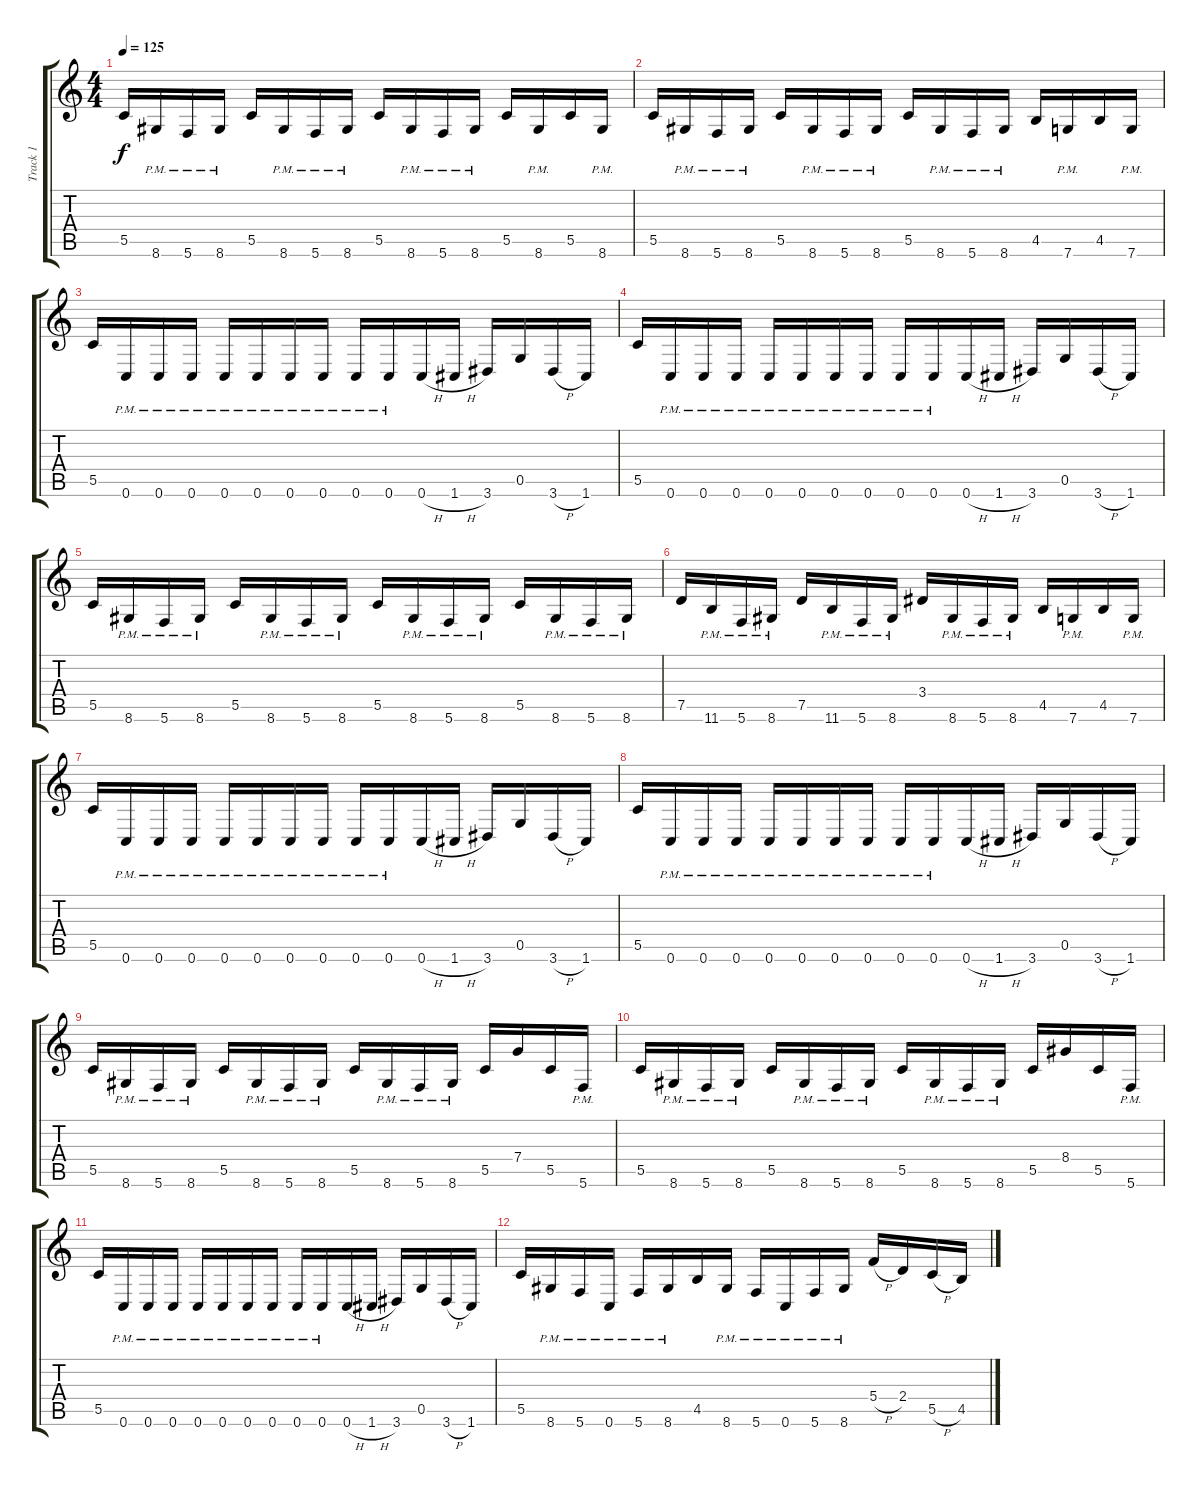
\track ("Track 1" "Track 1") {instrument distortionguitar}
\staff {score tabs}
\tuning (D4 A3 F3 C3 G2 C2) {hide}
\ts (4 4)
\tempo 125
\clef g2
\ks c
5.5.16{dy f} 8.6{pm}.16 5.6{pm}.16 8.6{pm}.16 5.5.16 8.6{pm}.16 5.6{pm}.16 8.6{pm}.16 5.5.16 8.6{pm}.16 5.6{pm}.16 8.6{pm}.16 5.5.16 8.6{pm}.16 5.5.16 8.6{pm}.16 |
5.5.16 8.6{pm}.16 5.6{pm}.16 8.6{pm}.16 5.5.16 8.6{pm}.16 5.6{pm}.16 8.6{pm}.16 5.5.16 8.6{pm}.16 5.6{pm}.16 8.6{pm}.16 4.5.16 7.6{pm}.16 4.5.16 7.6{pm}.16 |
5.5.16 0.6{pm}.16 0.6{pm}.16 0.6{pm}.16 0.6{pm}.16 0.6{pm}.16 0.6{pm}.16 0.6{pm}.16 0.6{pm}.16 0.6{pm}.16 0.6{h}.16 1.6{h}.16 3.6.16 0.5.16 3.6{h}.16 1.6.16 |
5.5.16 0.6{pm}.16 0.6{pm}.16 0.6{pm}.16 0.6{pm}.16 0.6{pm}.16 0.6{pm}.16 0.6{pm}.16 0.6{pm}.16 0.6{pm}.16 0.6{h}.16 1.6{h}.16 3.6.16 0.5.16 3.6{h}.16 1.6.16 |
5.5.16 8.6{pm}.16 5.6{pm}.16 8.6{pm}.16 5.5.16 8.6{pm}.16 5.6{pm}.16 8.6{pm}.16 5.5.16 8.6{pm}.16 5.6{pm}.16 8.6{pm}.16 5.5.16 8.6{pm}.16 5.6{pm}.16 8.6{pm}.16 |
7.5.16 11.6{pm}.16 5.6{pm}.16 8.6{pm}.16 7.5.16 11.6{pm}.16 5.6{pm}.16 8.6{pm}.16 3.4.16 8.6{pm}.16 5.6{pm}.16 8.6{pm}.16 4.5.16 7.6{pm}.16 4.5.16 7.6{pm}.16 |
5.5.16 0.6{pm}.16 0.6{pm}.16 0.6{pm}.16 0.6{pm}.16 0.6{pm}.16 0.6{pm}.16 0.6{pm}.16 0.6{pm}.16 0.6{pm}.16 0.6{h}.16 1.6{h}.16 3.6.16 0.5.16 3.6{h}.16 1.6.16 |
5.5.16 0.6{pm}.16 0.6{pm}.16 0.6{pm}.16 0.6{pm}.16 0.6{pm}.16 0.6{pm}.16 0.6{pm}.16 0.6{pm}.16 0.6{pm}.16 0.6{h}.16 1.6{h}.16 3.6.16 0.5.16 3.6{h}.16 1.6.16 |
5.5.16 8.6{pm}.16 5.6{pm}.16 8.6{pm}.16 5.5.16 8.6{pm}.16 5.6{pm}.16 8.6{pm}.16 5.5.16 8.6{pm}.16 5.6{pm}.16 8.6{pm}.16 5.5.16 7.4.16 5.5.16 5.6{pm}.16 |
5.5.16 8.6{pm}.16 5.6{pm}.16 8.6{pm}.16 5.5.16 8.6{pm}.16 5.6{pm}.16 8.6{pm}.16 5.5.16 8.6{pm}.16 5.6{pm}.16 8.6{pm}.16 5.5.16 8.4.16 5.5.16 5.6{pm}.16 |
5.5.16 0.6{pm}.16 0.6{pm}.16 0.6{pm}.16 0.6{pm}.16 0.6{pm}.16 0.6{pm}.16 0.6{pm}.16 0.6{pm}.16 0.6{pm}.16 0.6{h}.16 1.6{h}.16 3.6.16 0.5.16 3.6{h}.16 1.6.16 |
5.5.16 8.6{pm}.16 5.6{pm}.16 0.6{pm}.16 5.6{pm}.16 8.6{pm}.16 4.5.16 8.6{pm}.16 5.6{pm}.16 0.6{pm}.16 5.6{pm}.16 8.6{pm}.16 5.4{h}.16 2.4.16 5.5{h}.16 4.5.16
